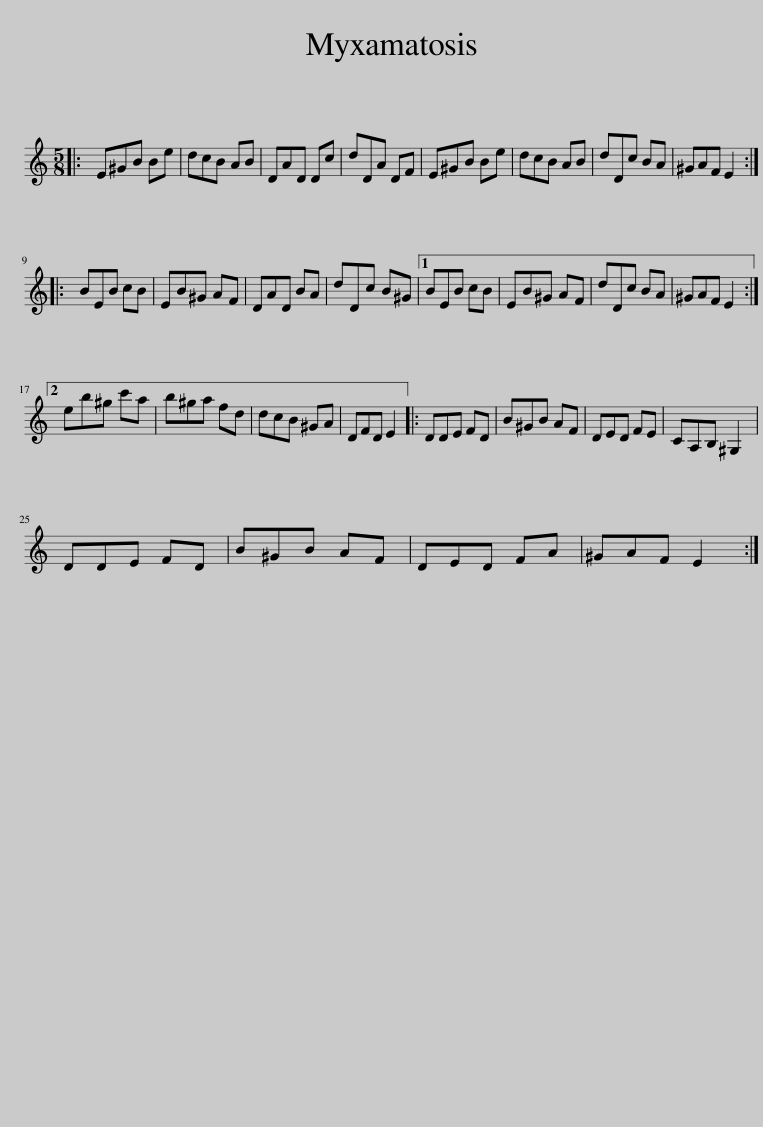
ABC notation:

X:1
L:1/8
M:5/8
I:linebreak $
K:C
V:1 treble
V:1
|: E^GB Be | dcB AB | DAD Dc | dDA DF | E^GB Be | %5
 dcB AB | dDc BA | ^GAF E2 ::$ BEB cB | EB^G AF | %10
 DAD BA | dDc B^G |1 BEB cB | EB^G AF | dDc BA | %15
 ^GAF E2 :|2$ eb^g c'a | b^ga fd | dcB ^GA | DFD E2 |: %20
 DDE FD | B^GB AF | DED FE | CA,B, ^G,2 |$ DDE FD | %25
 B^GB AF | DED FA | ^GAF E2 :| %28
